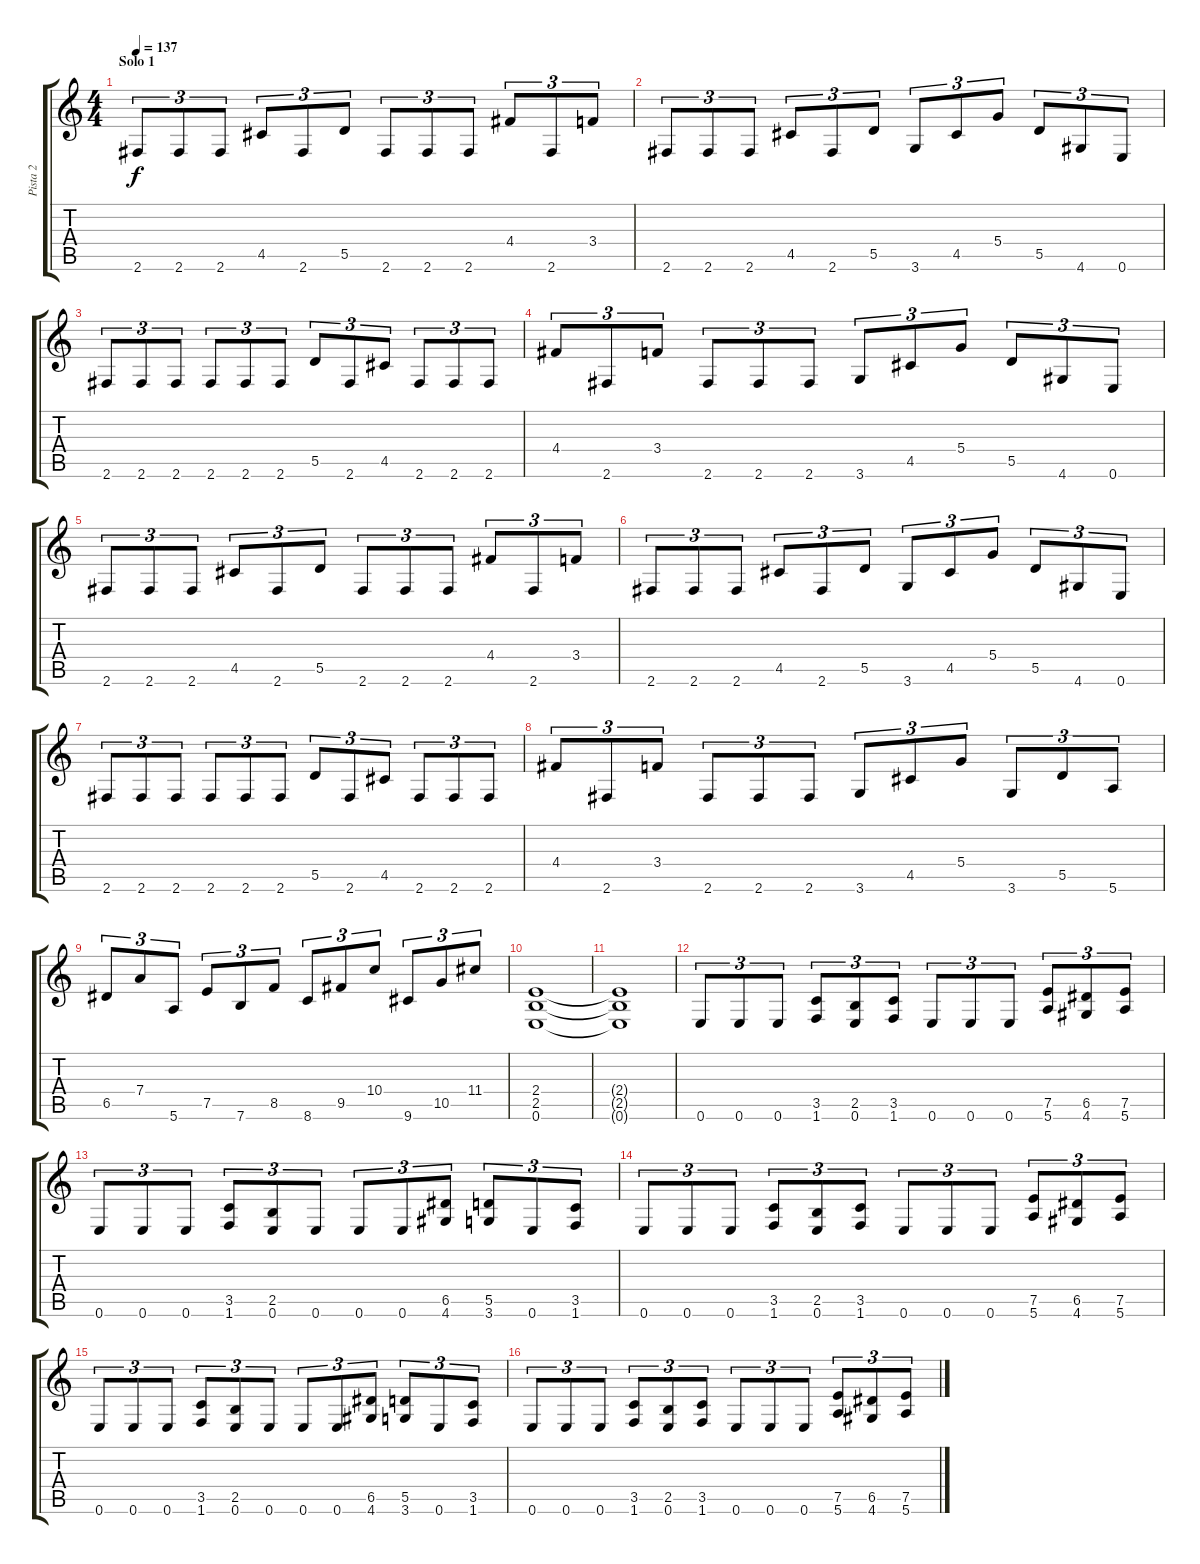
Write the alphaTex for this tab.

\track ("Pista 2" "Pista 2") {instrument distortionguitar}
\staff {score tabs}
\tuning (E4 B3 G3 D3 A2 E2) {hide}
\ts (4 4)
\section ("" "Solo 1")
\tempo 137
\clef g2
\ks c
2.6.8{tu (3 2) dy f} 2.6.8{tu (3 2)} 2.6.8{tu (3 2)} 4.5.8{tu (3 2)} 2.6.8{tu (3 2)} 5.5.8{tu (3 2)} 2.6.8{tu (3 2)} 2.6.8{tu (3 2)} 2.6.8{tu (3 2)} 4.4.8{tu (3 2)} 2.6.8{tu (3 2)} 3.4.8{tu (3 2)} |
2.6.8{tu (3 2)} 2.6.8{tu (3 2)} 2.6.8{tu (3 2)} 4.5.8{tu (3 2)} 2.6.8{tu (3 2)} 5.5.8{tu (3 2)} 3.6.8{tu (3 2)} 4.5.8{tu (3 2)} 5.4.8{tu (3 2)} 5.5.8{tu (3 2)} 4.6.8{tu (3 2)} 0.6.8{tu (3 2)} |
2.6.8{tu (3 2)} 2.6.8{tu (3 2)} 2.6.8{tu (3 2)} 2.6.8{tu (3 2)} 2.6.8{tu (3 2)} 2.6.8{tu (3 2)} 5.5.8{tu (3 2)} 2.6.8{tu (3 2)} 4.5.8{tu (3 2)} 2.6.8{tu (3 2)} 2.6.8{tu (3 2)} 2.6.8{tu (3 2)} |
4.4.8{tu (3 2)} 2.6.8{tu (3 2)} 3.4.8{tu (3 2)} 2.6.8{tu (3 2)} 2.6.8{tu (3 2)} 2.6.8{tu (3 2)} 3.6.8{tu (3 2)} 4.5.8{tu (3 2)} 5.4.8{tu (3 2)} 5.5.8{tu (3 2)} 4.6.8{tu (3 2)} 0.6.8{tu (3 2)} |
2.6.8{tu (3 2)} 2.6.8{tu (3 2)} 2.6.8{tu (3 2)} 4.5.8{tu (3 2)} 2.6.8{tu (3 2)} 5.5.8{tu (3 2)} 2.6.8{tu (3 2)} 2.6.8{tu (3 2)} 2.6.8{tu (3 2)} 4.4.8{tu (3 2)} 2.6.8{tu (3 2)} 3.4.8{tu (3 2)} |
2.6.8{tu (3 2)} 2.6.8{tu (3 2)} 2.6.8{tu (3 2)} 4.5.8{tu (3 2)} 2.6.8{tu (3 2)} 5.5.8{tu (3 2)} 3.6.8{tu (3 2)} 4.5.8{tu (3 2)} 5.4.8{tu (3 2)} 5.5.8{tu (3 2)} 4.6.8{tu (3 2)} 0.6.8{tu (3 2)} |
2.6.8{tu (3 2)} 2.6.8{tu (3 2)} 2.6.8{tu (3 2)} 2.6.8{tu (3 2)} 2.6.8{tu (3 2)} 2.6.8{tu (3 2)} 5.5.8{tu (3 2)} 2.6.8{tu (3 2)} 4.5.8{tu (3 2)} 2.6.8{tu (3 2)} 2.6.8{tu (3 2)} 2.6.8{tu (3 2)} |
4.4.8{tu (3 2)} 2.6.8{tu (3 2)} 3.4.8{tu (3 2)} 2.6.8{tu (3 2)} 2.6.8{tu (3 2)} 2.6.8{tu (3 2)} 3.6.8{tu (3 2)} 4.5.8{tu (3 2)} 5.4.8{tu (3 2)} 3.6.8{tu (3 2)} 5.5.8{tu (3 2)} 5.6.8{tu (3 2)} |
6.5.8{tu (3 2)} 7.4.8{tu (3 2)} 5.6.8{tu (3 2)} 7.5.8{tu (3 2)} 7.6.8{tu (3 2)} 8.5.8{tu (3 2)} 8.6.8{tu (3 2)} 9.5.8{tu (3 2)} 10.4.8{tu (3 2)} 9.6.8{tu (3 2)} 10.5.8{tu (3 2)} 11.4.8{tu (3 2)} |
(2.4 2.5 0.6).1 |
(2.4{t} 2.5{t} 0.6{t}).1 |
0.6.8{tu (3 2)} 0.6.8{tu (3 2)} 0.6.8{tu (3 2)} (3.5 1.6).8{tu (3 2)} (2.5 0.6).8{tu (3 2)} (3.5 1.6).8{tu (3 2)} 0.6.8{tu (3 2)} 0.6.8{tu (3 2)} 0.6.8{tu (3 2)} (7.5 5.6).8{tu (3 2)} (6.5 4.6).8{tu (3 2)} (7.5 5.6).8{tu (3 2)} |
0.6.8{tu (3 2)} 0.6.8{tu (3 2)} 0.6.8{tu (3 2)} (3.5 1.6).8{tu (3 2)} (2.5 0.6).8{tu (3 2)} 0.6.8{tu (3 2)} 0.6.8{tu (3 2)} 0.6.8{tu (3 2)} (6.5 4.6).8{tu (3 2)} (5.5 3.6).8{tu (3 2)} 0.6.8{tu (3 2)} (3.5 1.6).8{tu (3 2)} |
0.6.8{tu (3 2)} 0.6.8{tu (3 2)} 0.6.8{tu (3 2)} (3.5 1.6).8{tu (3 2)} (2.5 0.6).8{tu (3 2)} (3.5 1.6).8{tu (3 2)} 0.6.8{tu (3 2)} 0.6.8{tu (3 2)} 0.6.8{tu (3 2)} (7.5 5.6).8{tu (3 2)} (6.5 4.6).8{tu (3 2)} (7.5 5.6).8{tu (3 2)} |
0.6.8{tu (3 2)} 0.6.8{tu (3 2)} 0.6.8{tu (3 2)} (3.5 1.6).8{tu (3 2)} (2.5 0.6).8{tu (3 2)} 0.6.8{tu (3 2)} 0.6.8{tu (3 2)} 0.6.8{tu (3 2)} (6.5 4.6).8{tu (3 2)} (5.5 3.6).8{tu (3 2)} 0.6.8{tu (3 2)} (3.5 1.6).8{tu (3 2)} |
0.6.8{tu (3 2)} 0.6.8{tu (3 2)} 0.6.8{tu (3 2)} (3.5 1.6).8{tu (3 2)} (2.5 0.6).8{tu (3 2)} (3.5 1.6).8{tu (3 2)} 0.6.8{tu (3 2)} 0.6.8{tu (3 2)} 0.6.8{tu (3 2)} (7.5 5.6).8{tu (3 2)} (6.5 4.6).8{tu (3 2)} (7.5 5.6).8{tu (3 2)}
